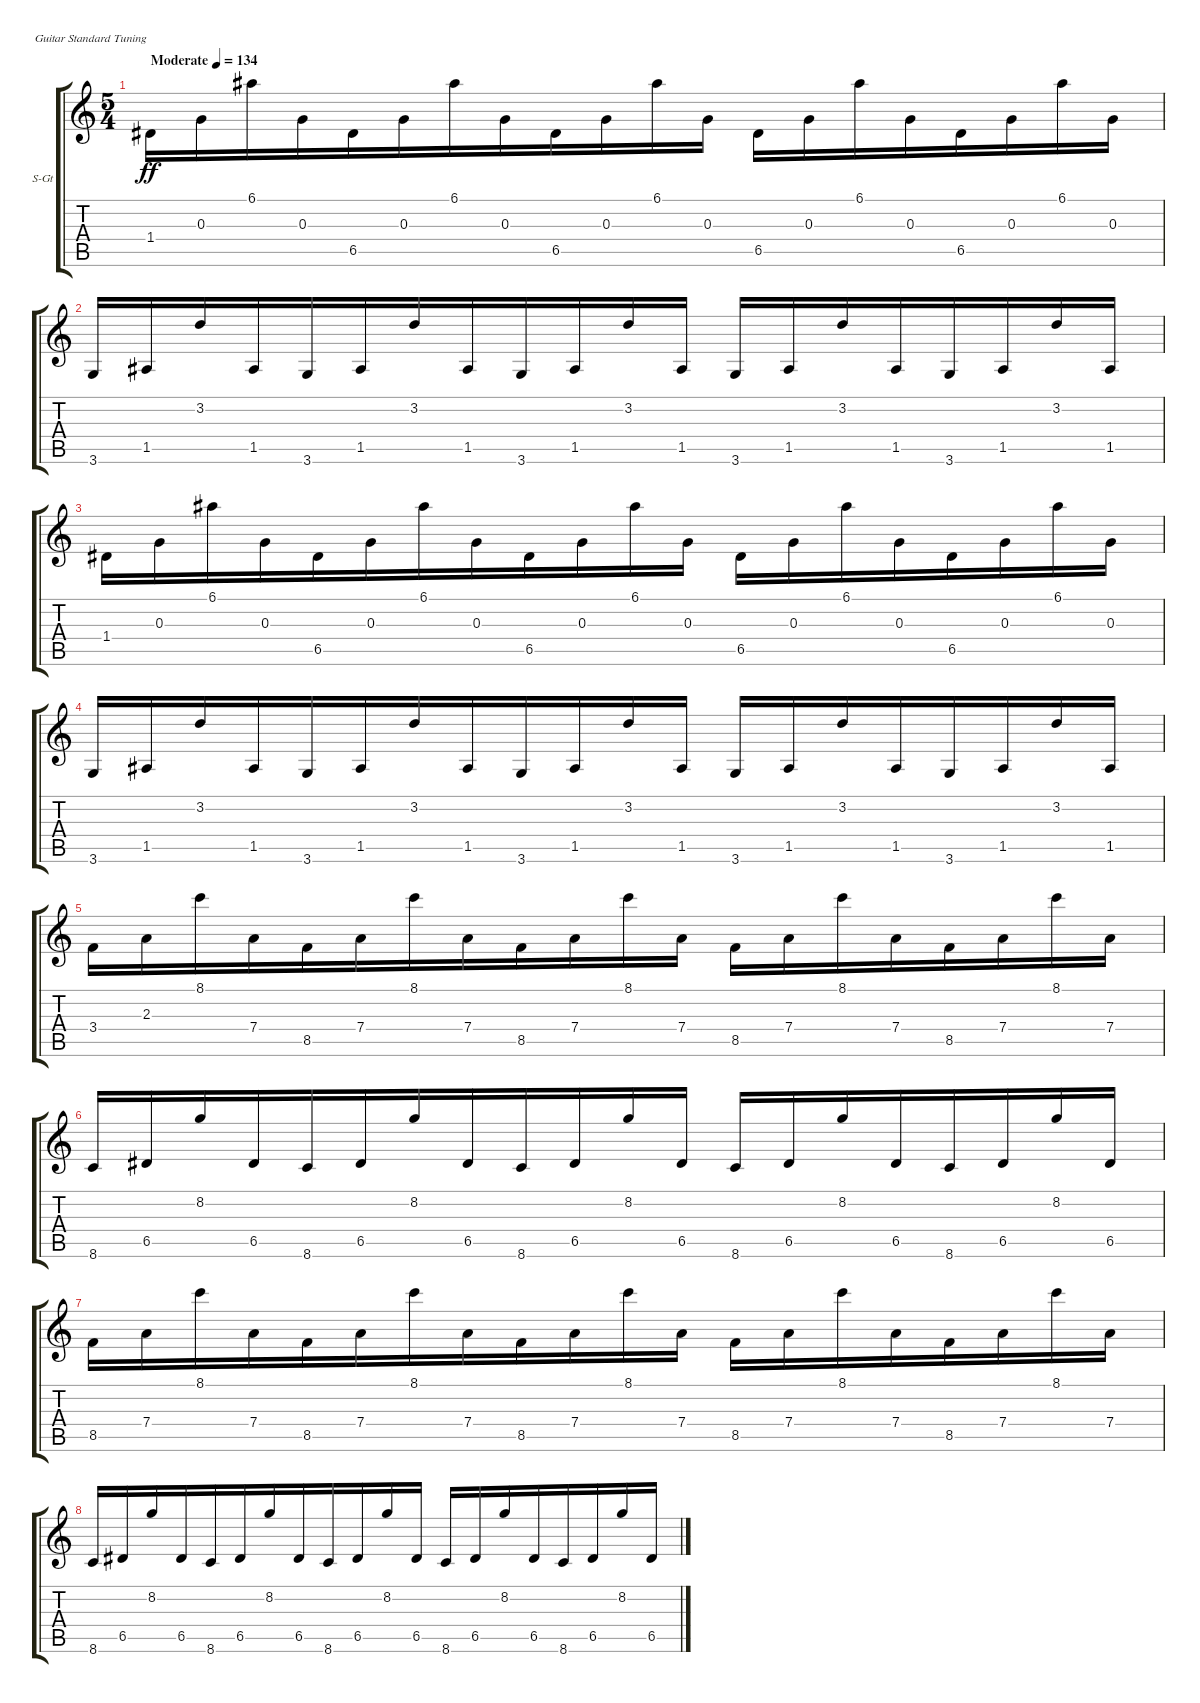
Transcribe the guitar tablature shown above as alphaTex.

\bracketExtendMode groupsimilarinstruments
\firstSystemTrackNameOrientation horizontal
\otherSystemsTrackNameOrientation horizontal
\track ("Arp synth" "S-Gt") {instrument lead2sawtooth}
\staff {score tabs}
\tuning (E4 B3 G3 D3 A2 E2)
\displaytranspose 12
\ts (5 4)
\beaming (8 6 4)
\tempo (134 "Moderate")
\clef g2
\ks c
1.4.16{dy ff instrument lead2sawtooth} 0.3.16 6.1.16 0.3.16 6.5.16 0.3.16 6.1.16 0.3.16 6.5.16 0.3.16 6.1.16 0.3.16 6.5.16 0.3.16 6.1.16 0.3.16 6.5.16 0.3.16 6.1.16 0.3.16 |
3.6.16 1.5.16 3.2.16 1.5.16 3.6.16 1.5.16 3.2.16 1.5.16 3.6.16 1.5.16 3.2.16 1.5.16 3.6.16 1.5.16 3.2.16 1.5.16 3.6.16 1.5.16 3.2.16 1.5.16 |
1.4.16 0.3.16 6.1.16 0.3.16 6.5.16 0.3.16 6.1.16 0.3.16 6.5.16 0.3.16 6.1.16 0.3.16 6.5.16 0.3.16 6.1.16 0.3.16 6.5.16 0.3.16 6.1.16 0.3.16 |
3.6.16 1.5.16 3.2.16 1.5.16 3.6.16 1.5.16 3.2.16 1.5.16 3.6.16 1.5.16 3.2.16 1.5.16 3.6.16 1.5.16 3.2.16 1.5.16 3.6.16 1.5.16 3.2.16 1.5.16 |
3.4.16 2.3.16 8.1.16 7.4.16 8.5.16 7.4.16 8.1.16 7.4.16 8.5.16 7.4.16 8.1.16 7.4.16 8.5.16 7.4.16 8.1.16 7.4.16 8.5.16 7.4.16 8.1.16 7.4.16 |
8.6.16 6.5.16 8.2.16 6.5.16 8.6.16 6.5.16 8.2.16 6.5.16 8.6.16 6.5.16 8.2.16 6.5.16 8.6.16 6.5.16 8.2.16 6.5.16 8.6.16 6.5.16 8.2.16 6.5.16 |
8.5.16 7.4.16 8.1.16 7.4.16 8.5.16 7.4.16 8.1.16 7.4.16 8.5.16 7.4.16 8.1.16 7.4.16 8.5.16 7.4.16 8.1.16 7.4.16 8.5.16 7.4.16 8.1.16 7.4.16 |
8.6.16 6.5.16 8.2.16 6.5.16 8.6.16 6.5.16 8.2.16 6.5.16 8.6.16 6.5.16 8.2.16 6.5.16 8.6.16 6.5.16 8.2.16 6.5.16 8.6.16 6.5.16 8.2.16 6.5.16
